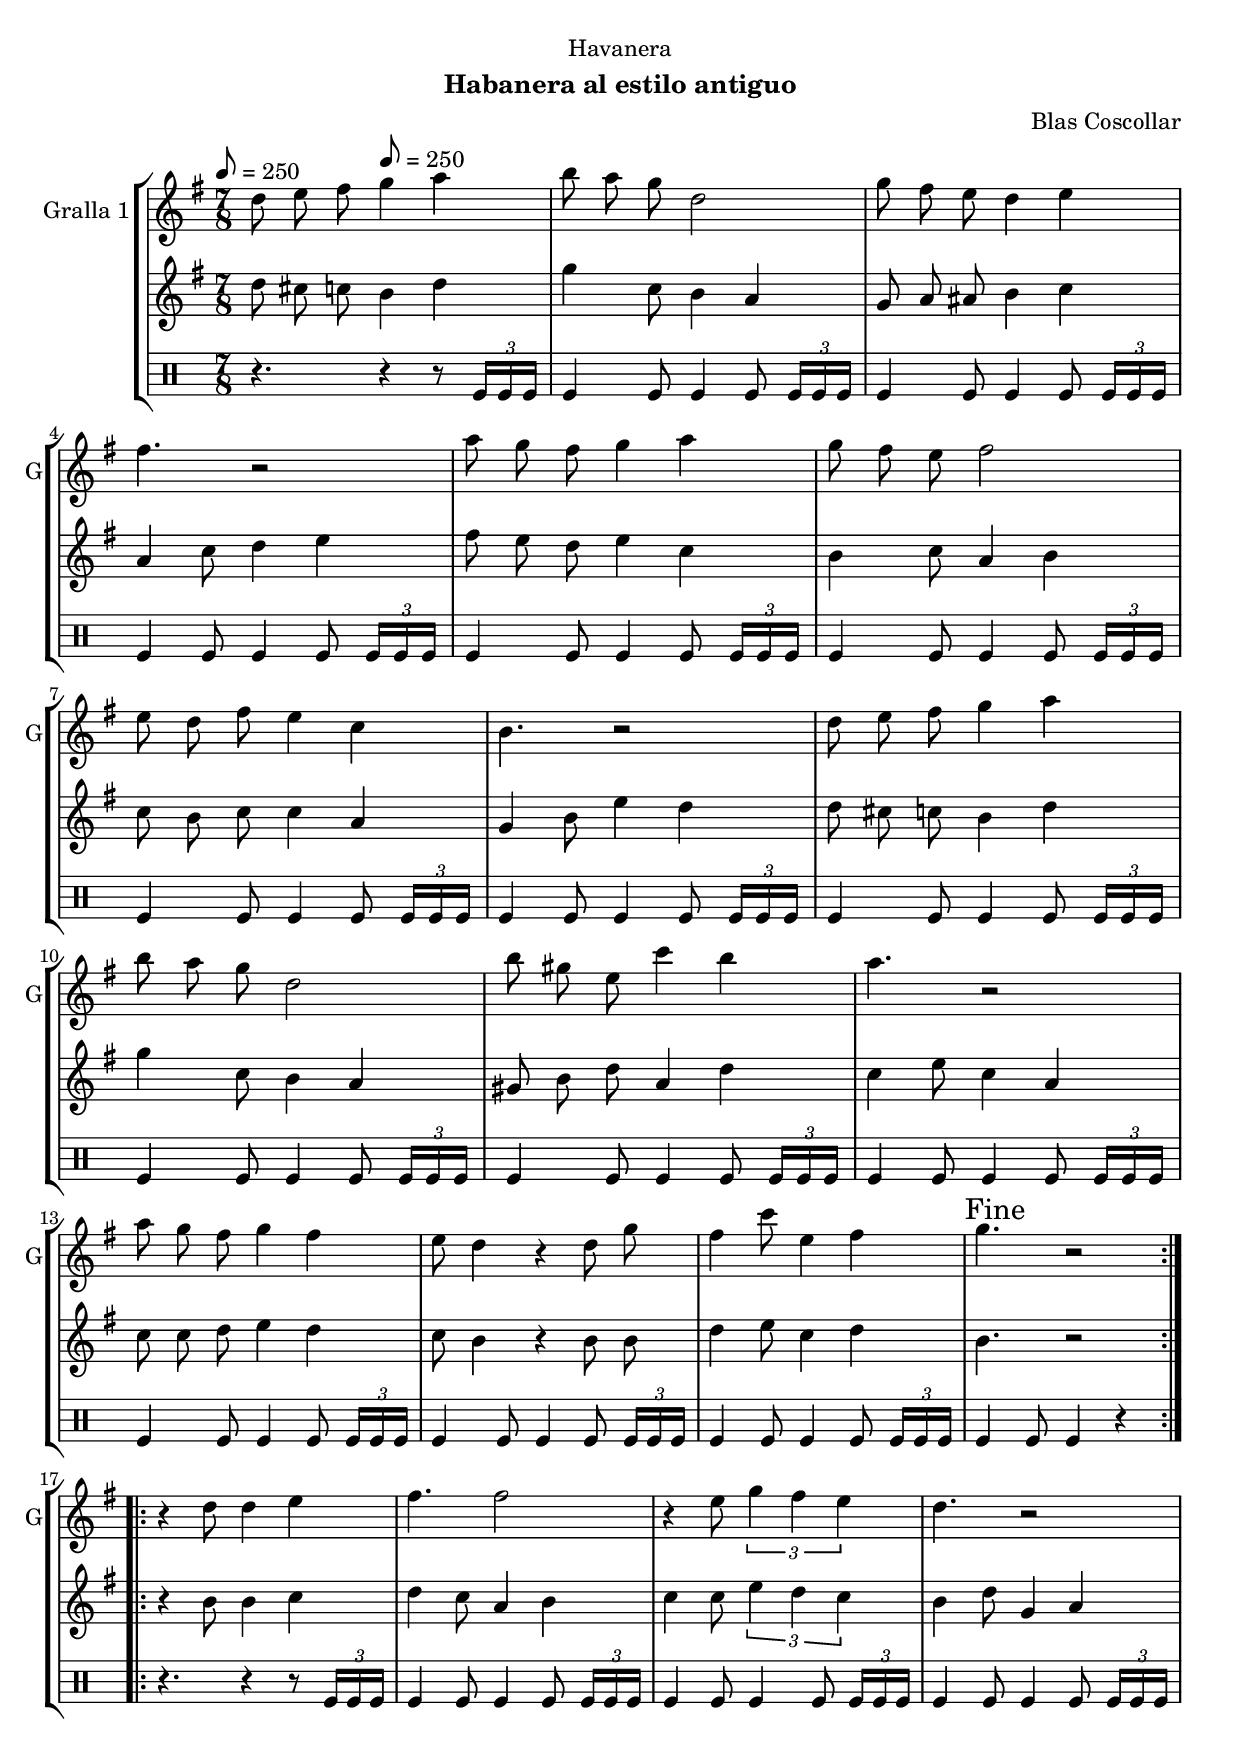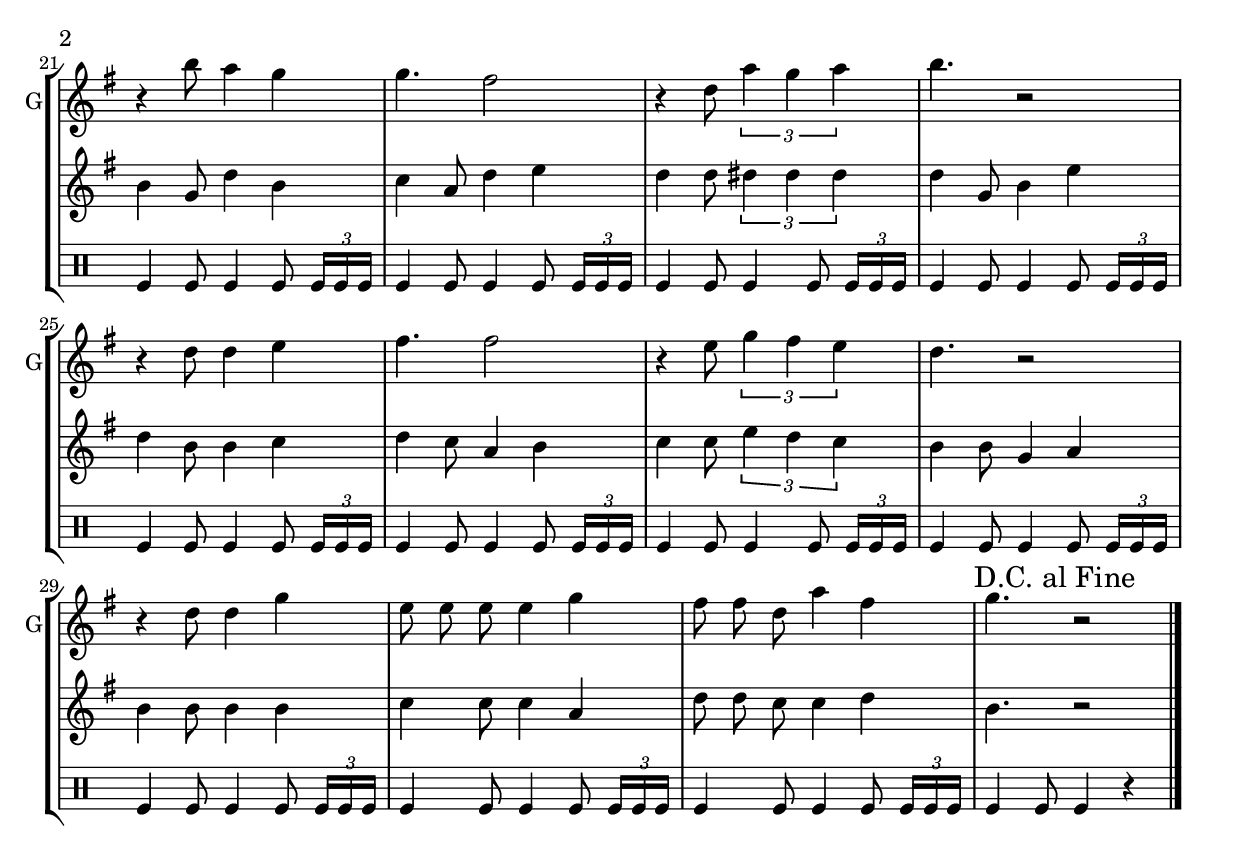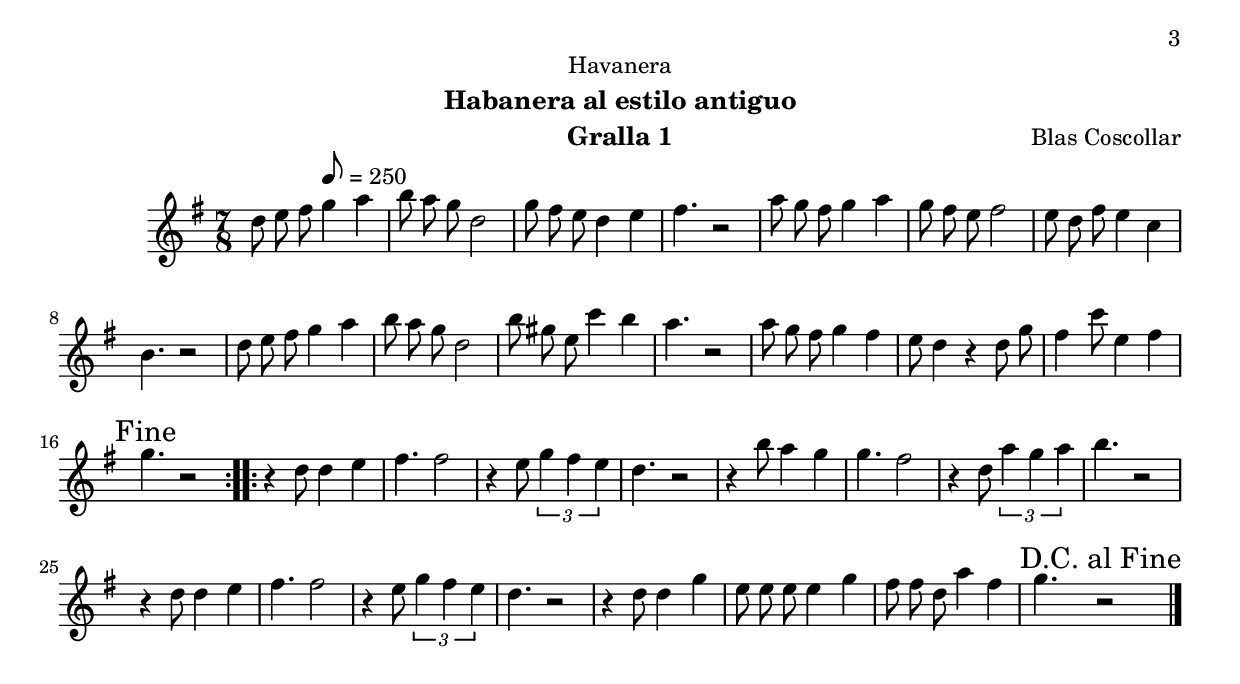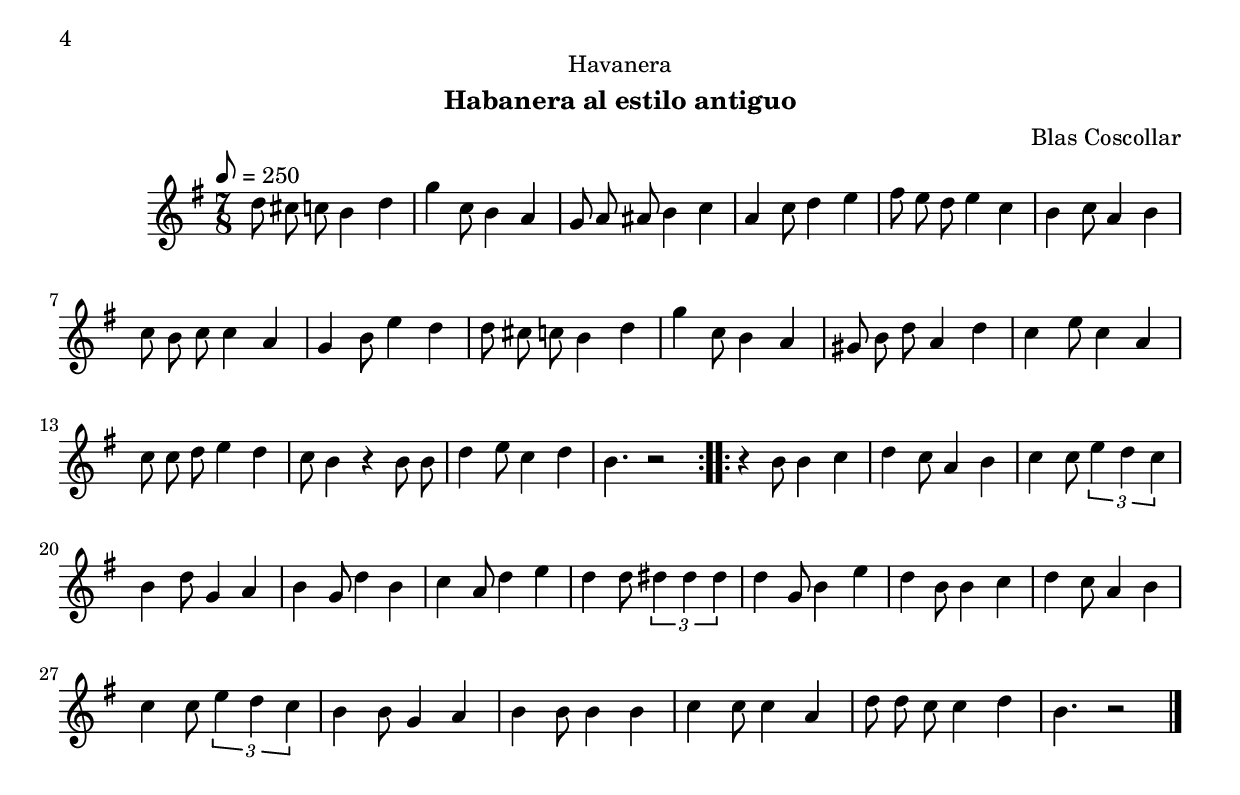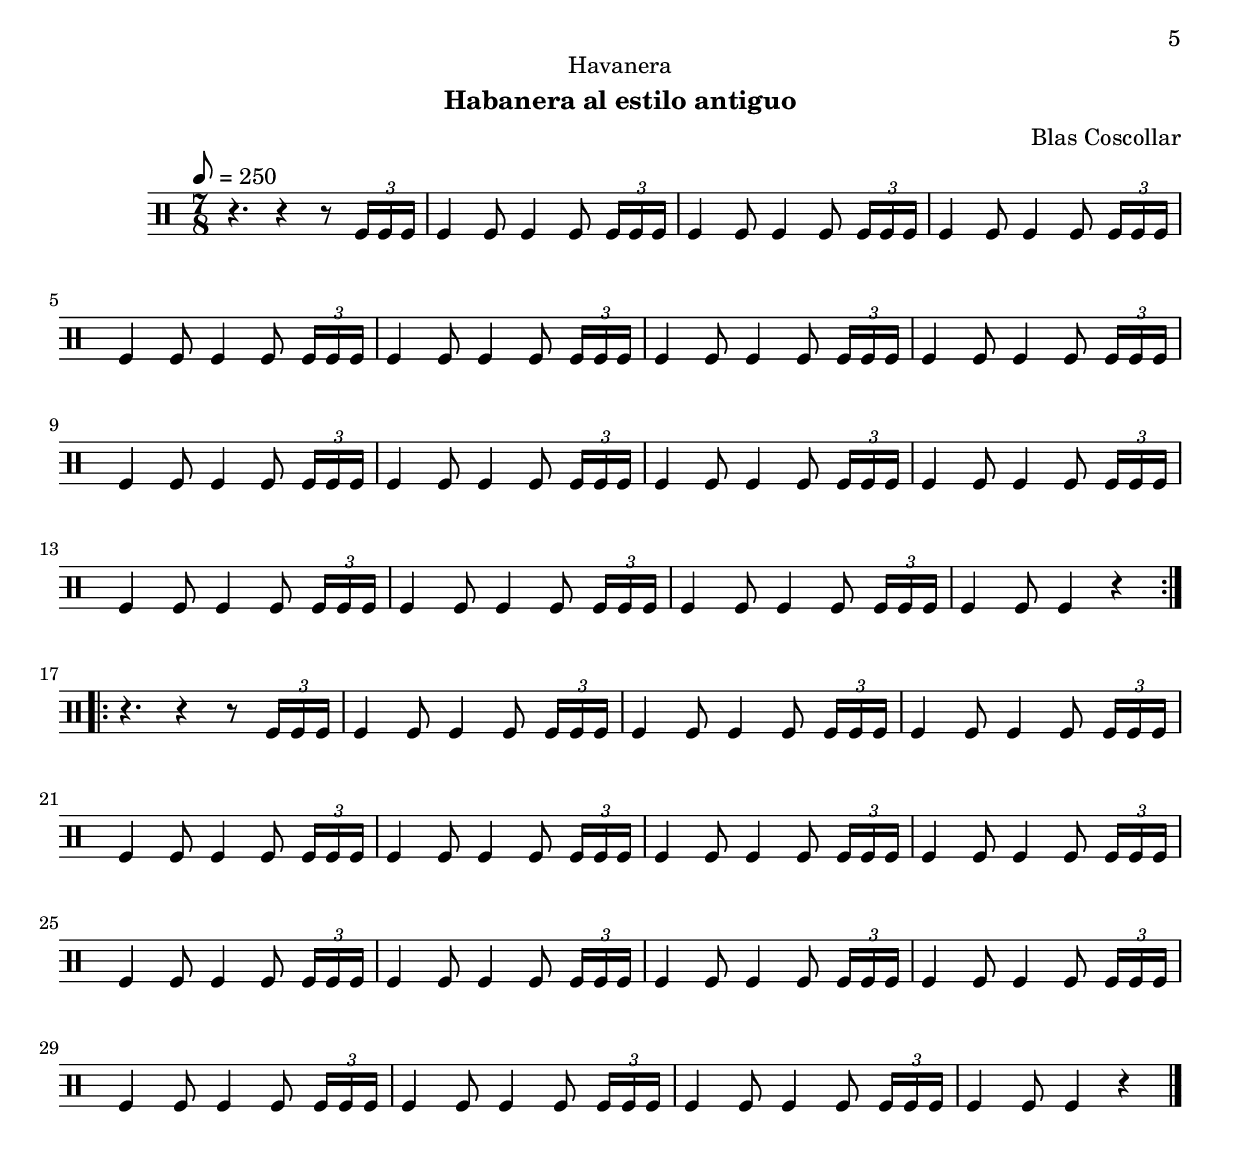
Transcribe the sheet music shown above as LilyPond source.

\version "2.16.2"

\header {
  dedication="Havanera"
  title=""
  subtitle="Habanera al estilo antiguo"
  subsubtitle=""
  poet=""
  meter=""
  piece=""
  composer="Blas Coscollar"
  arranger=""
  opus=""
  instrument=""
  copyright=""
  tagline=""
}

liniaroAa =
\relative d''
{
  \clef treble
  \key g \major
  \time 7/8
  \repeat volta 2 { d8 e fis \tempo 8 = 250 g4 a  |
  b8 a g d2  |
  g8 fis e d4 e  |
  fis4. r2  |
  %05
  a8 g fis g4 a  |
  g8 fis e fis2  |
  e8 d fis e4 c  |
  b4. r2  |
  d8 e fis g4 a  |
  %10
  b8 a g d2  |
  b'8 gis e c'4 b  |
  a4. r2  |
  a8 g fis g4 fis  |
  e8 d4 r d8 g  |
  %15
  fis4 c'8 e,4 fis  |
  \mark "Fine" g4. r2  | }
  \repeat volta 2 { r4 d8 d4 e  |
  fis4. fis2  |
  r4 e8 \times 2/3 { g4 fis e }  |
  %20
  d4. r2  |
  r4 b'8 a4 g  |
  g4. fis2  |
  r4 d8 \times 2/3 { a'4 g a }  |
  b4. r2  |
  %25
  r4 d,8 d4 e  |
  fis4. fis2  |
  r4 e8 \times 2/3 { g4 fis e }  |
  d4. r2  |
  r4 d8 d4 g  |
  %30
  e8 e e e4 g  |
  fis8 fis d a'4 fis  |
  \mark "D.C. al Fine" g4. r2  \bar "|."
  }
}

liniaroAb =
\relative d''
{
  \tempo 8 = 250
  \clef treble
  \key g \major
  \time 7/8
  \repeat volta 2 { d8 cis c b4 d  |
  g4 c,8 b4 a  |
  g8 a ais b4 c  |
  a4 c8 d4 e  |
  %05
  fis8 e d e4 c  |
  b4 c8 a4 b  |
  c8 b c c4 a  |
  g4 b8 e4 d  |
  d8 cis c b4 d  |
  %10
  g4 c,8 b4 a  |
  gis8 b d a4 d  |
  c4 e8 c4 a  |
  c8 c d e4 d  |
  c8 b4 r b8 b  |
  %15
  d4 e8 c4 d  |
  b4. r2  | }
  \repeat volta 2 { r4 b8 b4 c  |
  d4 c8 a4 b  |
  c4 c8 \times 2/3 { e4 d c }  |
  %20
  b4 d8 g,4 a  |
  b4 g8 d'4 b  |
  c4 a8 d4 e  |
  d4 d8 \times 2/3 { dis4 dis dis }  |
  d4 g,8 b4 e  |
  %25
  d4 b8 b4 c  |
  d4 c8 a4 b  |
  c4 c8 \times 2/3 { e4 d c }  |
  b4 b8 g4 a  |
  b4 b8 b4 b  |
  %30
  c4 c8 c4 a  |
  d8 d c c4 d  |
  b4. r2  \bar "|."
  }
}

liniaroAc =
\drummode
{
  \tempo 8 = 250
  \time 7/8
  \repeat volta 2 { r4. r4 r8 \times 2/3 { tomfl16 tomfl tomfl }  |
  tomfl4 tomfl8 tomfl4 tomfl8 \times 2/3 { tomfl16 tomfl tomfl }  |
  tomfl4 tomfl8 tomfl4 tomfl8 \times 2/3 { tomfl16 tomfl tomfl }  |
  tomfl4 tomfl8 tomfl4 tomfl8 \times 2/3 { tomfl16 tomfl tomfl }  |
  %05
  tomfl4 tomfl8 tomfl4 tomfl8 \times 2/3 { tomfl16 tomfl tomfl }  |
  tomfl4 tomfl8 tomfl4 tomfl8 \times 2/3 { tomfl16 tomfl tomfl }  |
  tomfl4 tomfl8 tomfl4 tomfl8 \times 2/3 { tomfl16 tomfl tomfl }  |
  tomfl4 tomfl8 tomfl4 tomfl8 \times 2/3 { tomfl16 tomfl tomfl }  |
  tomfl4 tomfl8 tomfl4 tomfl8 \times 2/3 { tomfl16 tomfl tomfl }  |
  %10
  tomfl4 tomfl8 tomfl4 tomfl8 \times 2/3 { tomfl16 tomfl tomfl }  |
  tomfl4 tomfl8 tomfl4 tomfl8 \times 2/3 { tomfl16 tomfl tomfl }  |
  tomfl4 tomfl8 tomfl4 tomfl8 \times 2/3 { tomfl16 tomfl tomfl }  |
  tomfl4 tomfl8 tomfl4 tomfl8 \times 2/3 { tomfl16 tomfl tomfl }  |
  tomfl4 tomfl8 tomfl4 tomfl8 \times 2/3 { tomfl16 tomfl tomfl }  |
  %15
  tomfl4 tomfl8 tomfl4 tomfl8 \times 2/3 { tomfl16 tomfl tomfl }  |
  tomfl4 tomfl8 tomfl4 r  | }
  \repeat volta 2 { r4. r4 r8 \times 2/3 { tomfl16 tomfl tomfl }  |
  tomfl4 tomfl8 tomfl4 tomfl8 \times 2/3 { tomfl16 tomfl tomfl }  |
  tomfl4 tomfl8 tomfl4 tomfl8 \times 2/3 { tomfl16 tomfl tomfl }  |
  %20
  tomfl4 tomfl8 tomfl4 tomfl8 \times 2/3 { tomfl16 tomfl tomfl }  |
  tomfl4 tomfl8 tomfl4 tomfl8 \times 2/3 { tomfl16 tomfl tomfl }  |
  tomfl4 tomfl8 tomfl4 tomfl8 \times 2/3 { tomfl16 tomfl tomfl }  |
  tomfl4 tomfl8 tomfl4 tomfl8 \times 2/3 { tomfl16 tomfl tomfl }  |
  tomfl4 tomfl8 tomfl4 tomfl8 \times 2/3 { tomfl16 tomfl tomfl }  |
  %25
  tomfl4 tomfl8 tomfl4 tomfl8 \times 2/3 { tomfl16 tomfl tomfl }  |
  tomfl4 tomfl8 tomfl4 tomfl8 \times 2/3 { tomfl16 tomfl tomfl }  |
  tomfl4 tomfl8 tomfl4 tomfl8 \times 2/3 { tomfl16 tomfl tomfl }  |
  tomfl4 tomfl8 tomfl4 tomfl8 \times 2/3 { tomfl16 tomfl tomfl }  |
  tomfl4 tomfl8 tomfl4 tomfl8 \times 2/3 { tomfl16 tomfl tomfl }  |
  %30
  tomfl4 tomfl8 tomfl4 tomfl8 \times 2/3 { tomfl16 tomfl tomfl }  |
  tomfl4 tomfl8 tomfl4 tomfl8 \times 2/3 { tomfl16 tomfl tomfl }  |
  tomfl4 tomfl8 tomfl4 r  \bar "|."
  }
}

\bookpart {
  \score {
    \new StaffGroup {
      \override Score.RehearsalMark #'self-alignment-X = #LEFT
      <<
        \new Staff \with {instrumentName = #"Gralla 1" shortInstrumentName = #"G"} \liniaroAa
        \new Staff \with {instrumentName = #"" shortInstrumentName = #" "} \liniaroAb
        \new DrumStaff \with {instrumentName = #"" shortInstrumentName = #" "} \liniaroAc
      >>
    }
    \layout {}
  }
  \score { \unfoldRepeats
    \new StaffGroup {
      \override Score.RehearsalMark #'self-alignment-X = #LEFT
      <<
        \new Staff \with {instrumentName = #"Gralla 1" shortInstrumentName = #"G"} \liniaroAa
        \new Staff \with {instrumentName = #"" shortInstrumentName = #" "} \liniaroAb
        \new DrumStaff \with {instrumentName = #"" shortInstrumentName = #" "} \liniaroAc
      >>
    }
    \midi {
      \set Staff.midiInstrument = "oboe"
      \set DrumStaff.midiInstrument = "drums"
    }
  }
}

\bookpart {
  \header {instrument="Gralla 1"}
  \score {
    \new StaffGroup {
      \override Score.RehearsalMark #'self-alignment-X = #LEFT
      <<
        \new Staff \liniaroAa
      >>
    }
    \layout {}
  }
  \score { \unfoldRepeats
    \new StaffGroup {
      \override Score.RehearsalMark #'self-alignment-X = #LEFT
      <<
        \new Staff \liniaroAa
      >>
    }
    \midi {
      \set Staff.midiInstrument = "oboe"
      \set DrumStaff.midiInstrument = "drums"
    }
  }
}

\bookpart {
  \header {instrument=""}
  \score {
    \new StaffGroup {
      \override Score.RehearsalMark #'self-alignment-X = #LEFT
      <<
        \new Staff \liniaroAb
      >>
    }
    \layout {}
  }
  \score { \unfoldRepeats
    \new StaffGroup {
      \override Score.RehearsalMark #'self-alignment-X = #LEFT
      <<
        \new Staff \liniaroAb
      >>
    }
    \midi {
      \set Staff.midiInstrument = "oboe"
      \set DrumStaff.midiInstrument = "drums"
    }
  }
}

\bookpart {
  \header {instrument=""}
  \score {
    \new StaffGroup {
      \override Score.RehearsalMark #'self-alignment-X = #LEFT
      <<
        \new DrumStaff \liniaroAc
      >>
    }
    \layout {}
  }
  \score { \unfoldRepeats
    \new StaffGroup {
      \override Score.RehearsalMark #'self-alignment-X = #LEFT
      <<
        \new DrumStaff \liniaroAc
      >>
    }
    \midi {
      \set Staff.midiInstrument = "oboe"
      \set DrumStaff.midiInstrument = "drums"
    }
  }
}

